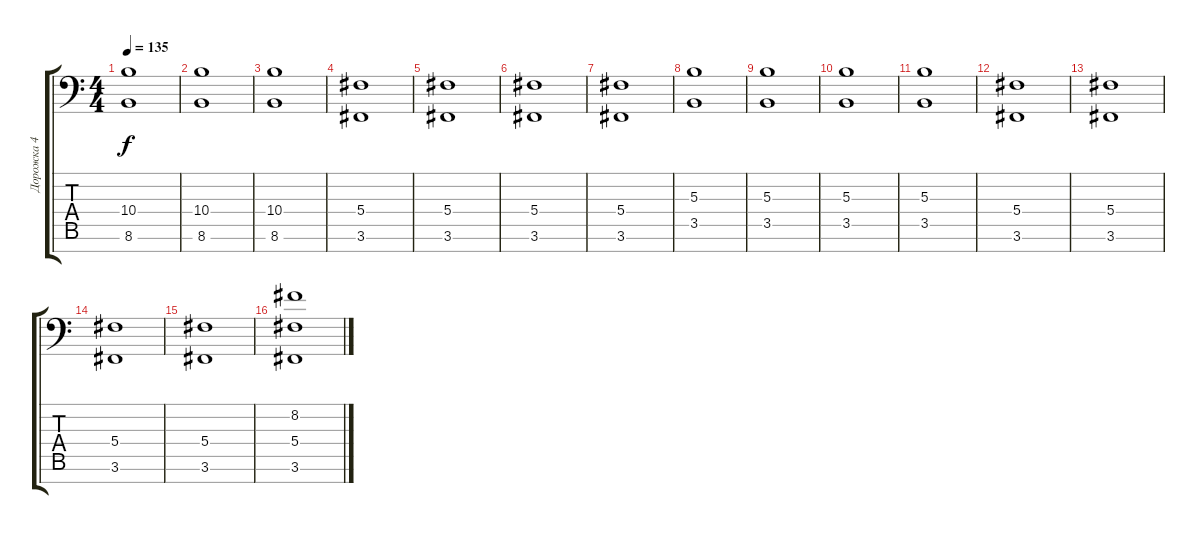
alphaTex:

\track ("Дорожка 4" "Дорожка 4") {instrument choiraahs}
\staff {score tabs}
\tuning (Eb4 Bb3 Gb3 Db3 Ab2 Eb2 Bb1) {hide}
\ts (4 4)
\tempo 135
\clef f4
\ks c
(10.4 8.6).1{dy f} |
(10.4 8.6).1 |
(10.4 8.6).1 |
(5.4 3.6).1 |
(5.4 3.6).1 |
(5.4 3.6).1 |
(5.4 3.6).1 |
(5.3 3.5).1 |
(5.3 3.5).1 |
(5.3 3.5).1 |
(5.3 3.5).1 |
(5.4 3.6).1 |
(5.4 3.6).1 |
(5.4 3.6).1 |
(5.4 3.6).1 |
(8.2 5.4 3.6).1
